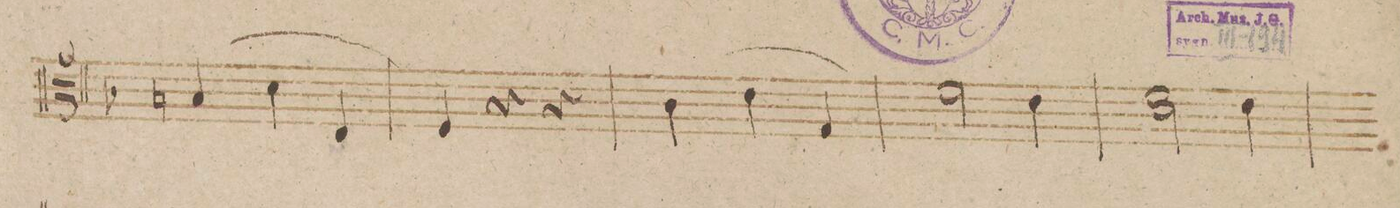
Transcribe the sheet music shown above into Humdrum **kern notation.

**kern	**dynam
*I"Viola.	*
*clefC3	*
*k[b-]	*
*M3/4	*
(4Bn/	.
4d\	.
4E/	.
=27	=27
4F/)	.
4r	.
4r	.
=28	=28
(4c\	.
4e\	.
4G/)	.
=29	=29
*2\right	*
2f\	.
4e\	.
=30	=30
2f\ 2d\	.
4e\	.
=31	=31
*-	*-
